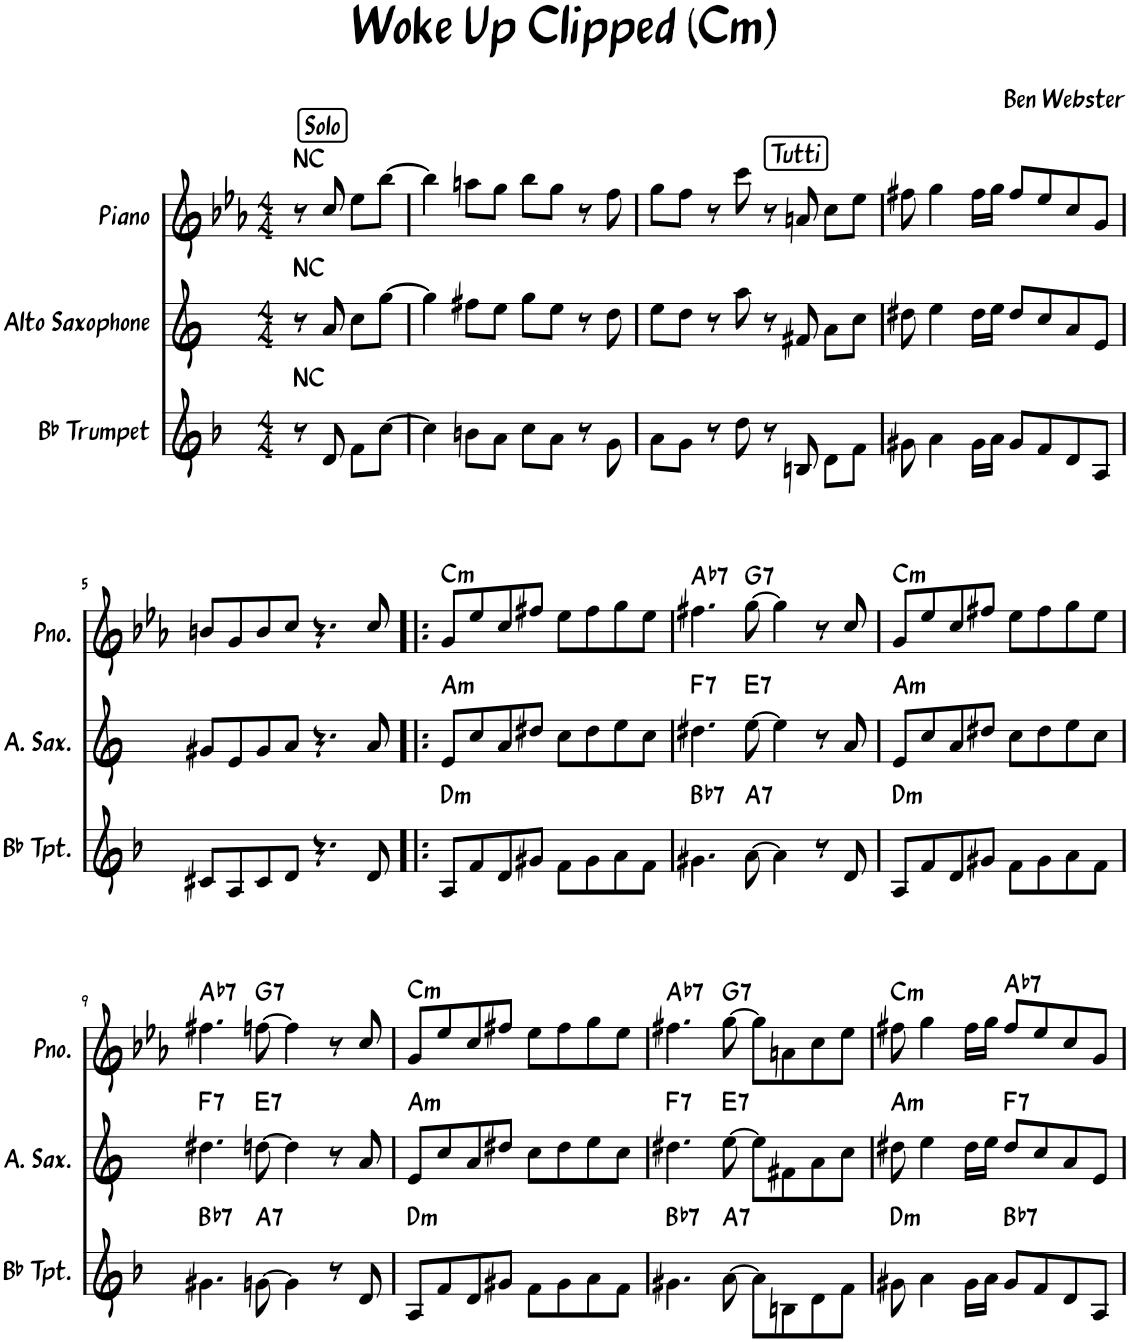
**kern	**harte	**kern	**harte	**kern	**harte
*part3	*part3	*part2	*part2	*part1	*part1
*staff3	*	*staff2	*	*staff1	*
*I"Bb Trumpet	*	*I"Alto Saxophone	*	*I"Piano	*
*I'Bb Tpt.	*	*I'A. Sax.	*	*I'Pno.	*
*clefG2	*	*clefG2	*	*clefG2	*
*Trd1c2	*	*Trd5c9	*	*	*
*k[b-]	*	*k[]	*	*k[b-e-a-]	*
*M4/4	*	*M4/4	*	*M4/4	*
!!LO:REH:place=s1:a:cj:fs=12:t=Solo:qo=0.5
=1	=1	=1	=1	=1	=1
!	!LO:H:kt=NC	!	!LO:H:kt=NC	!	!LO:H:kt=NC
8r	N	8r	N	8r	N
8d/	.	8a/	.	8cc/	.
8f\L	.	8cc\L	.	8ee-\L	.
[>8cc\J	.	[>8gg\J	.	[>8bb-\J	.
=2	=2	=2	=2	=2	=2
4cc\]	.	4gg\]	.	4bb-\]	.
8bn\L	.	8ff#X\L	.	8aan\L	.
8a\J	.	8ee\J	.	8gg\J	.
8cc\L	.	8gg\L	.	8bb-\L	.
8a\J	.	8ee\J	.	8gg\J	.
8r	.	8r	.	8r	.
8g\	.	8dd\	.	8ff\	.
!!LO:REH:place=s1:a:cj:fs=12:t=Tutti:qo=2.5
=3	=3	=3	=3	=3	=3
8a\L	.	8ee\L	.	8gg\L	.
8g\J	.	8dd\J	.	8ff\J	.
8r	.	8r	.	8r	.
8dd\	.	8aa\	.	8ccc\	.
8r	.	8r	.	8r	.
8Bn/	.	8f#X/	.	8an/	.
8d\L	.	8a\L	.	8cc\L	.
8f\J	.	8cc\J	.	8ee-\J	.
=4	=4	=4	=4	=4	=4
8g#X\	.	8dd#X\	.	8ff#X\	.
4a\	.	4ee\	.	4gg\	.
16g#\LL	.	16dd#\LL	.	16ff#\LL	.
16a\JJ	.	16ee\JJ	.	16gg\JJ	.
8g#/L	.	8dd#/L	.	8ff#/L	.
8f/	.	8cc/	.	8ee-/	.
8d/	.	8a/	.	8cc/	.
8A/J	.	8e/J	.	8g/J	.
!!LO:LB:g=z
=5	=5	=5	=5	=5	=5
8c#X/L	.	8g#X/L	.	8bn/L	.
8A/	.	8e/	.	8g/	.
8c#/	.	8g#/	.	8b/	.
8d/J	.	8a/J	.	8cc/J	.
4.r	.	4.r	.	4.r	.
8d/	.	8a/	.	8cc/	.
=6!|:	=6!|:	=6!|:	=6!|:	=6!|:	=6!|:
!	!LO:H:kt=m	!	!LO:H:kt=m	!	!LO:H:kt=m
8A/L	D:min	8e/L	A:min	8g/L	C:min
8f/	.	8cc/	.	8ee-/	.
8d/	.	8a/	.	8cc/	.
8g#X/J	.	8dd#X/J	.	8ff#X/J	.
8f\L	.	8cc\L	.	8ee-\L	.
8g#\	.	8dd#\	.	8ff#\	.
8a\	.	8ee\	.	8gg\	.
8f\J	.	8cc\J	.	8ee-\J	.
=7	=7	=7	=7	=7	=7
!	!LO:H:kt=7	!	!LO:H:kt=7	!	!LO:H:kt=7
4.g#X\	Bb:7	4.dd#X\	F:7	4.ff#X\	Ab:7
!	!LO:H:kt=7	!	!LO:H:kt=7	!	!LO:H:kt=7
[>8a\	A:7	[>8ee\	E:7	[>8gg\	G:7
4a\]	.	4ee\]	.	4gg\]	.
8r	.	8r	.	8r	.
8d/	.	8a/	.	8cc/	.
=8	=8	=8	=8	=8	=8
!	!LO:H:kt=m	!	!LO:H:kt=m	!	!LO:H:kt=m
8A/L	D:min	8e/L	A:min	8g/L	C:min
8f/	.	8cc/	.	8ee-/	.
8d/	.	8a/	.	8cc/	.
8g#X/J	.	8dd#X/J	.	8ff#X/J	.
8f\L	.	8cc\L	.	8ee-\L	.
8g#\	.	8dd#\	.	8ff#\	.
8a\	.	8ee\	.	8gg\	.
8f\J	.	8cc\J	.	8ee-\J	.
!!LO:LB:g=z
=9	=9	=9	=9	=9	=9
!	!LO:H:kt=7	!	!LO:H:kt=7	!	!LO:H:kt=7
4.g#X\	Bb:7	4.dd#X\	F:7	4.ff#X\	Ab:7
!	!LO:H:kt=7	!	!LO:H:kt=7	!	!LO:H:kt=7
[>8gn\	A:7	[>8ddn\	E:7	[>8ffn\	G:7
4g\]	.	4dd\]	.	4ff\]	.
8r	.	8r	.	8r	.
8d/	.	8a/	.	8cc/	.
=10	=10	=10	=10	=10	=10
!	!LO:H:kt=m	!	!LO:H:kt=m	!	!LO:H:kt=m
8A/L	D:min	8e/L	A:min	8g/L	C:min
8f/	.	8cc/	.	8ee-/	.
8d/	.	8a/	.	8cc/	.
8g#X/J	.	8dd#X/J	.	8ff#X/J	.
8f\L	.	8cc\L	.	8ee-\L	.
8g#\	.	8dd#\	.	8ff#\	.
8a\	.	8ee\	.	8gg\	.
8f\J	.	8cc\J	.	8ee-\J	.
=11	=11	=11	=11	=11	=11
!	!LO:H:kt=7	!	!LO:H:kt=7	!	!LO:H:kt=7
4.g#X\	Bb:7	4.dd#X\	F:7	4.ff#X\	Ab:7
!	!LO:H:kt=7	!	!LO:H:kt=7	!	!LO:H:kt=7
[>8a\	A:7	[>8ee\	E:7	[>8gg\	G:7
8a\L]	.	8ee\L]	.	8gg\L]	.
8Bn\	.	8f#X\	.	8an\	.
8d\	.	8a\	.	8cc\	.
8f\J	.	8cc\J	.	8ee-\J	.
=12	=12	=12	=12	=12	=12
!	!LO:H:kt=m	!	!LO:H:kt=m	!	!LO:H:kt=m
8g#X\	D:min	8dd#X\	A:min	8ff#X\	C:min
4a\	.	4ee\	.	4gg\	.
16g#\LL	.	16dd#\LL	.	16ff#\LL	.
16a\JJ	.	16ee\JJ	.	16gg\JJ	.
!	!LO:H:kt=7	!	!LO:H:kt=7	!	!LO:H:kt=7
8g#/L	Bb:7	8dd#/L	F:7	8ff#/L	Ab:7
8f/	.	8cc/	.	8ee-/	.
8d/	.	8a/	.	8cc/	.
8A/J	.	8e/J	.	8g/J	.
=	=	=	=	=	=
*-	*-	*-	*-	*-	*-
